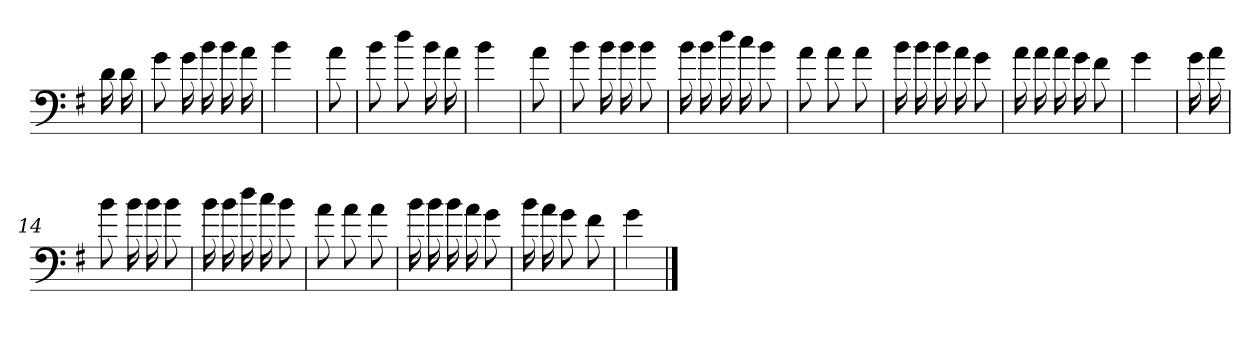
**kern
*part1
*staff1
*clefF4
*k[f#]
*G:
=
16d
16d
=1
8g
16g
16b
16b
16a
=2
4b
=3
8a
=4
8b
8dd
16b
16a
=5
4b
=6
8a
=7
8b
16b
16b
8b
=8
16b
16b
16dd
16cc
8b
=9
8a
8a
8a
=10
16b
16b
16b
16a
8g
=11
16a
16a
16a
16g
8f#
=12
4g
=13
16g
16a
=14
8b
16b
16b
8b
=15
16b
16b
16dd
16cc
8b
=16
8a
8a
8a
=17
16b
16b
16b
16a
8g
=18
16b
16a
8g
8f#
=19
4g
==
*-
